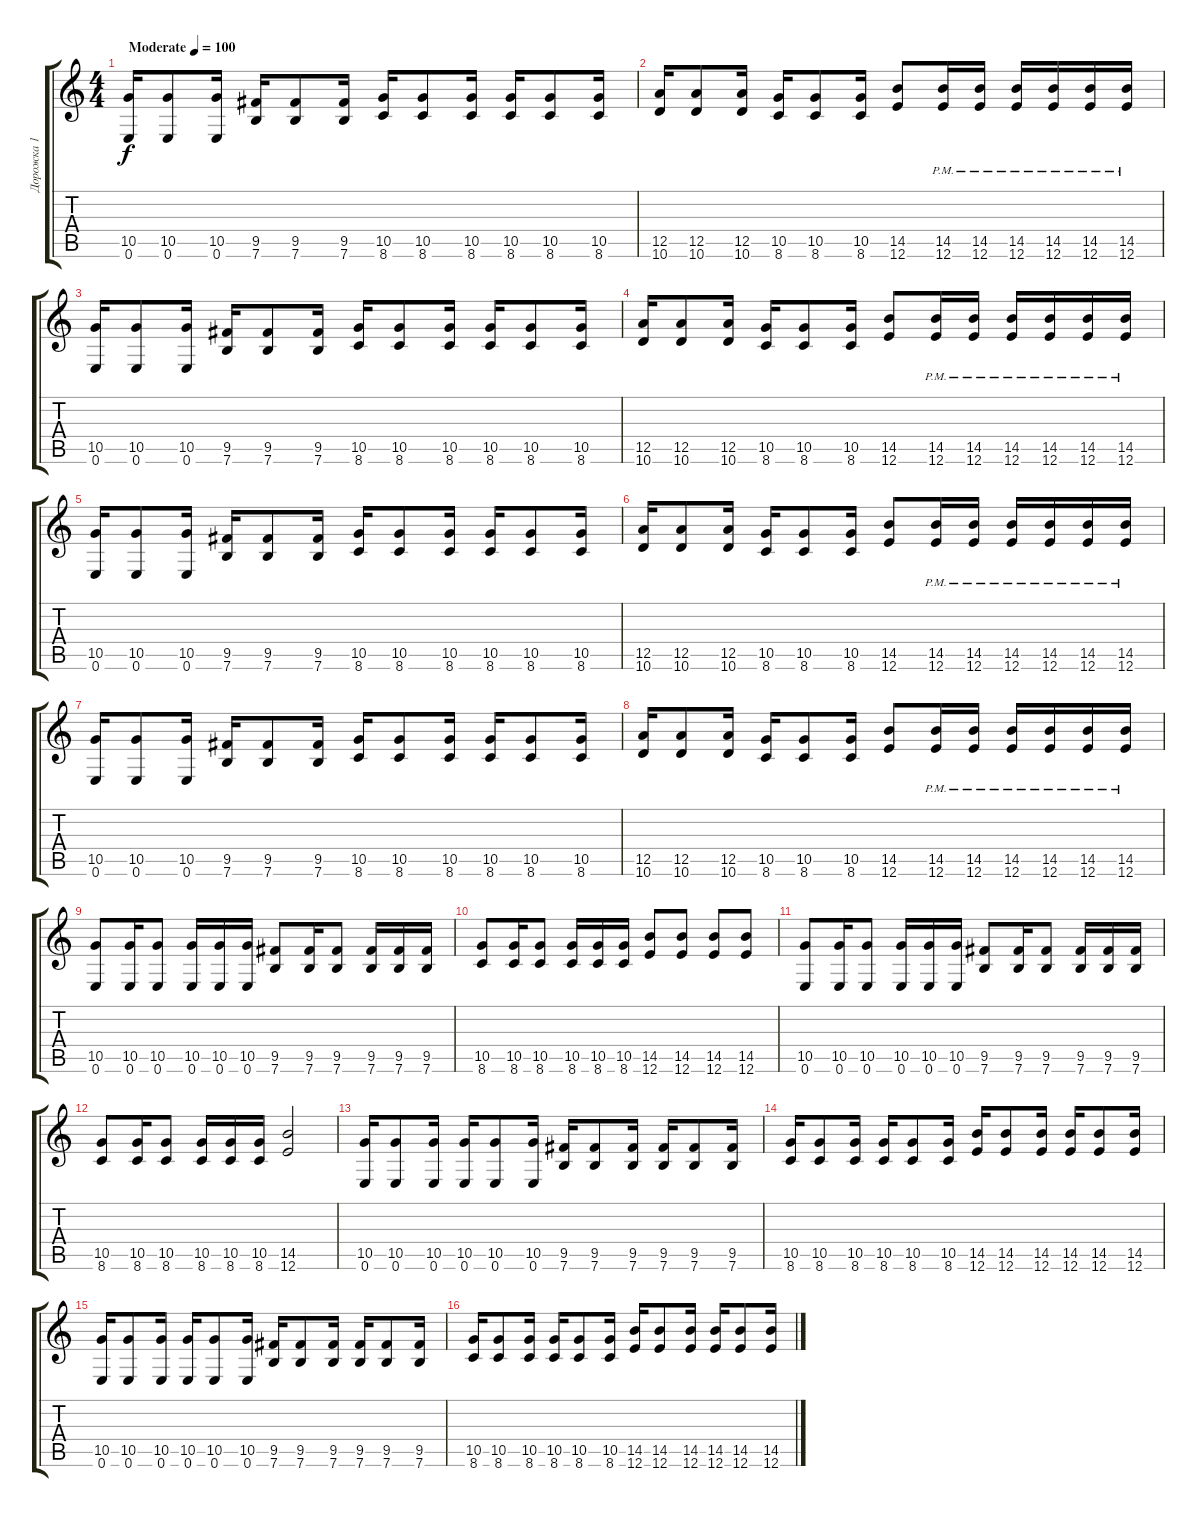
\track ("Дорожка 1" "Дорожка 1") {instrument overdrivenguitar}
\staff {score tabs}
\tuning (E4 B3 G3 D3 A2 E2) {hide}
\ts (4 4)
\tempo (100 "Moderate")
\clef g2
\ks c
(10.5 0.6).16{dy f instrument overdrivenguitar} (10.5 0.6).8 (10.5 0.6).16 (9.5 7.6).16 (9.5 7.6).8 (9.5 7.6).16 (10.5 8.6).16 (10.5 8.6).8 (10.5 8.6).16 (10.5 8.6).16 (10.5 8.6).8 (10.5 8.6).16 |
(12.5 10.6).16 (12.5 10.6).8 (12.5 10.6).16 (10.5 8.6).16 (10.5 8.6).8 (10.5 8.6).16 (14.5 12.6).8 (14.5{pm} 12.6{pm}).16 (14.5{pm} 12.6{pm}).16 (14.5{pm} 12.6{pm}).16 (14.5{pm} 12.6{pm}).16 (14.5{pm} 12.6{pm}).16 (14.5{pm} 12.6{pm}).16 |
(10.5 0.6).16 (10.5 0.6).8 (10.5 0.6).16 (9.5 7.6).16 (9.5 7.6).8 (9.5 7.6).16 (10.5 8.6).16 (10.5 8.6).8 (10.5 8.6).16 (10.5 8.6).16 (10.5 8.6).8 (10.5 8.6).16 |
(12.5 10.6).16 (12.5 10.6).8 (12.5 10.6).16 (10.5 8.6).16 (10.5 8.6).8 (10.5 8.6).16 (14.5 12.6).8 (14.5{pm} 12.6{pm}).16 (14.5{pm} 12.6{pm}).16 (14.5{pm} 12.6{pm}).16 (14.5{pm} 12.6{pm}).16 (14.5{pm} 12.6{pm}).16 (14.5{pm} 12.6{pm}).16 |
(10.5 0.6).16 (10.5 0.6).8 (10.5 0.6).16 (9.5 7.6).16 (9.5 7.6).8 (9.5 7.6).16 (10.5 8.6).16 (10.5 8.6).8 (10.5 8.6).16 (10.5 8.6).16 (10.5 8.6).8 (10.5 8.6).16 |
(12.5 10.6).16 (12.5 10.6).8 (12.5 10.6).16 (10.5 8.6).16 (10.5 8.6).8 (10.5 8.6).16 (14.5 12.6).8 (14.5{pm} 12.6{pm}).16 (14.5{pm} 12.6{pm}).16 (14.5{pm} 12.6{pm}).16 (14.5{pm} 12.6{pm}).16 (14.5{pm} 12.6{pm}).16 (14.5{pm} 12.6{pm}).16 |
(10.5 0.6).16 (10.5 0.6).8 (10.5 0.6).16 (9.5 7.6).16 (9.5 7.6).8 (9.5 7.6).16 (10.5 8.6).16 (10.5 8.6).8 (10.5 8.6).16 (10.5 8.6).16 (10.5 8.6).8 (10.5 8.6).16 |
(12.5 10.6).16 (12.5 10.6).8 (12.5 10.6).16 (10.5 8.6).16 (10.5 8.6).8 (10.5 8.6).16 (14.5 12.6).8 (14.5{pm} 12.6{pm}).16 (14.5{pm} 12.6{pm}).16 (14.5{pm} 12.6{pm}).16 (14.5{pm} 12.6{pm}).16 (14.5{pm} 12.6{pm}).16 (14.5{pm} 12.6{pm}).16 |
(10.5 0.6).8 (10.5 0.6).16 (10.5 0.6).8 (10.5 0.6).16 (10.5 0.6).16 (10.5 0.6).16 (9.5 7.6).8 (9.5 7.6).16 (9.5 7.6).8 (9.5 7.6).16 (9.5 7.6).16 (9.5 7.6).16 |
(10.5 8.6).8 (10.5 8.6).16 (10.5 8.6).8 (10.5 8.6).16 (10.5 8.6).16 (10.5 8.6).16 (14.5 12.6).8 (14.5 12.6).8 (14.5 12.6).8 (14.5 12.6).8 |
(10.5 0.6).8 (10.5 0.6).16 (10.5 0.6).8 (10.5 0.6).16 (10.5 0.6).16 (10.5 0.6).16 (9.5 7.6).8 (9.5 7.6).16 (9.5 7.6).8 (9.5 7.6).16 (9.5 7.6).16 (9.5 7.6).16 |
(10.5 8.6).8 (10.5 8.6).16 (10.5 8.6).8 (10.5 8.6).16 (10.5 8.6).16 (10.5 8.6).16 (14.5 12.6).2 |
(10.5 0.6).16 (10.5 0.6).8 (10.5 0.6).16 (10.5 0.6).16 (10.5 0.6).8 (10.5 0.6).16 (9.5 7.6).16 (9.5 7.6).8 (9.5 7.6).16 (9.5 7.6).16 (9.5 7.6).8 (9.5 7.6).16 |
(10.5 8.6).16 (10.5 8.6).8 (10.5 8.6).16 (10.5 8.6).16 (10.5 8.6).8 (10.5 8.6).16 (14.5 12.6).16 (14.5 12.6).8 (14.5 12.6).16 (14.5 12.6).16 (14.5 12.6).8 (14.5 12.6).16 |
(10.5 0.6).16 (10.5 0.6).8 (10.5 0.6).16 (10.5 0.6).16 (10.5 0.6).8 (10.5 0.6).16 (9.5 7.6).16 (9.5 7.6).8 (9.5 7.6).16 (9.5 7.6).16 (9.5 7.6).8 (9.5 7.6).16 |
(10.5 8.6).16 (10.5 8.6).8 (10.5 8.6).16 (10.5 8.6).16 (10.5 8.6).8 (10.5 8.6).16 (14.5 12.6).16 (14.5 12.6).8 (14.5 12.6).16 (14.5 12.6).16 (14.5 12.6).8 (14.5 12.6).16
